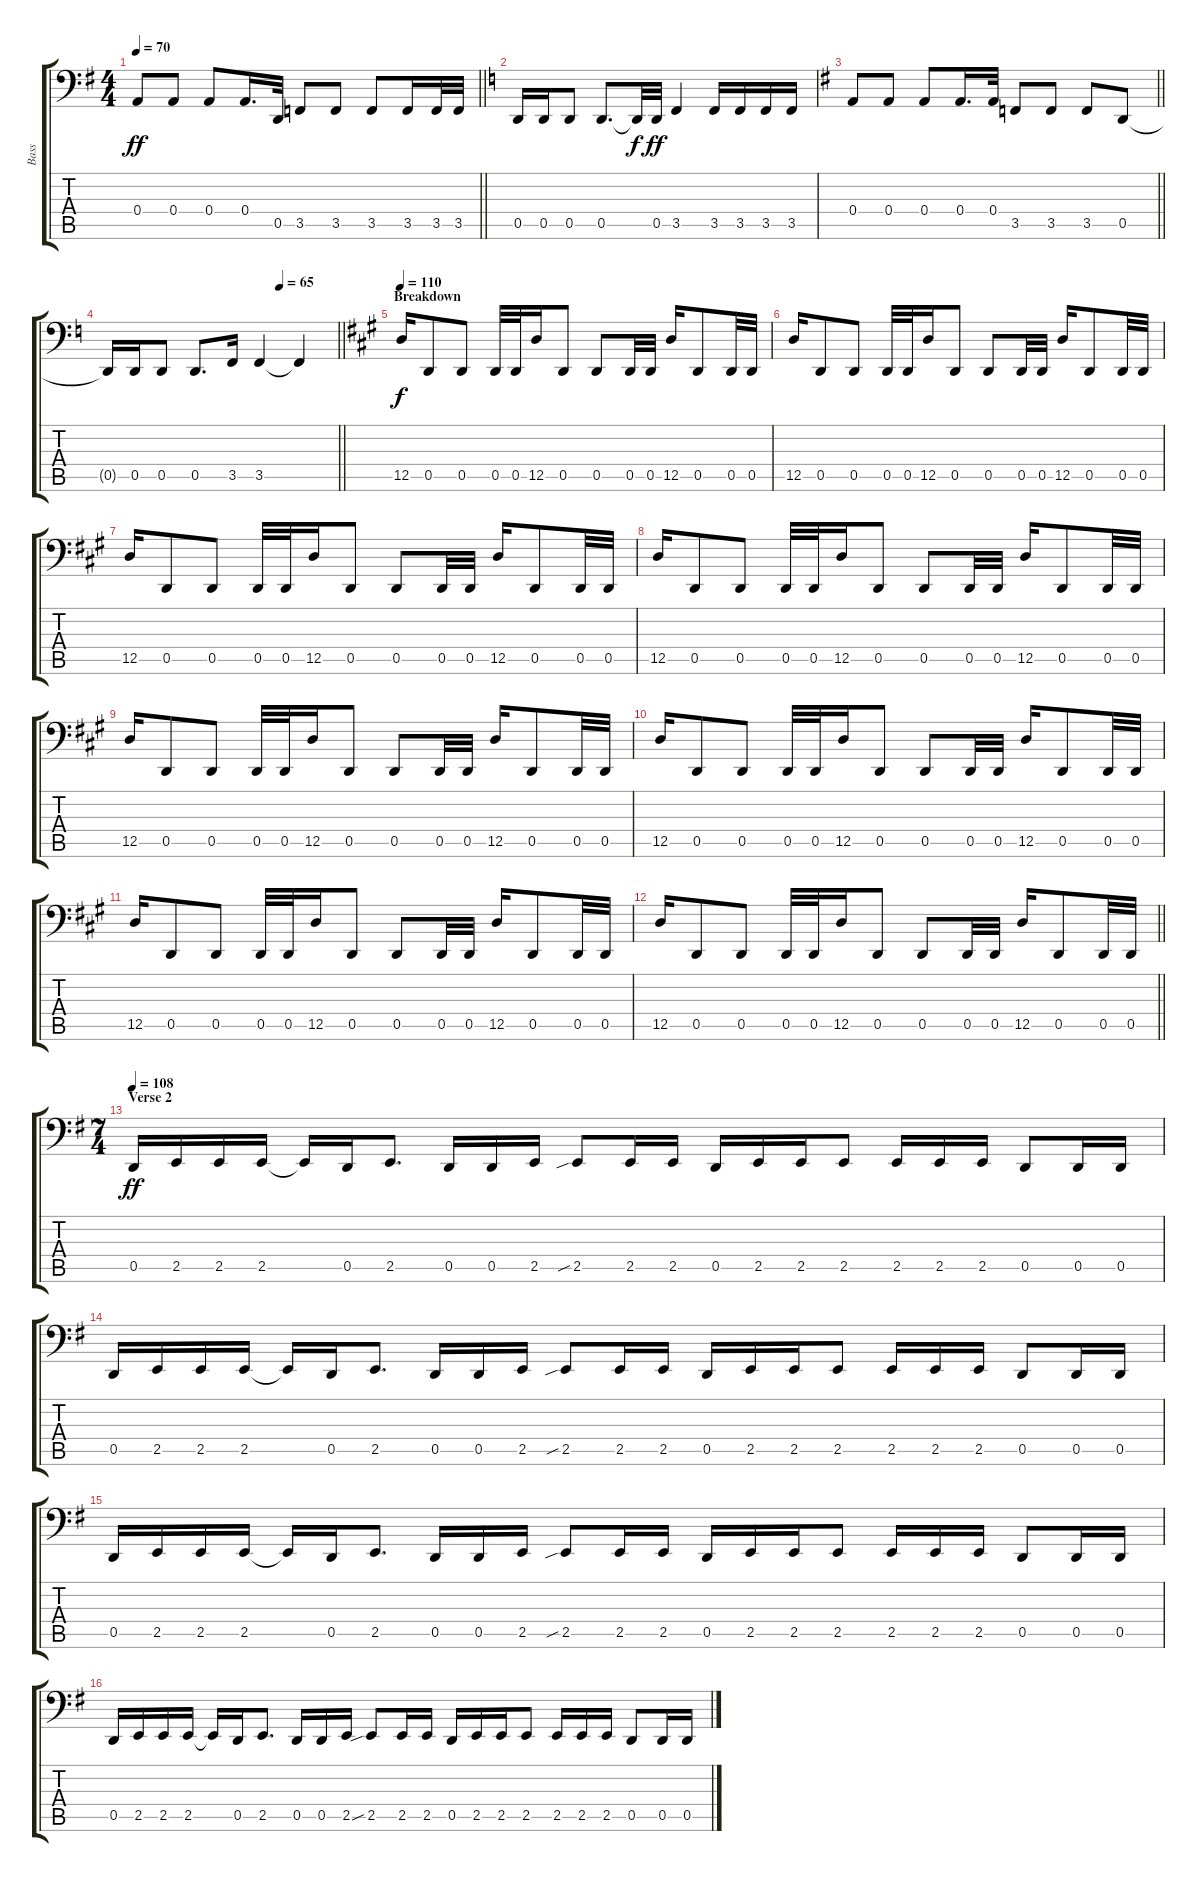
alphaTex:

\track ("Bass" "Bass") {instrument electricbassfinger}
\staff {score tabs}
\tuning (B2 G2 D2 A1 D1 B0) {hide}
\ts (4 4)
\tempo 70
\clef f4
\barLineRight lightlight
\ks g
0.4.8{dy ff} 0.4.8 0.4.8 0.4.16{d} 0.5.32 3.5.8 3.5.8 3.5.8 3.5.16 3.5.32 3.5.32 |
\ks c
0.5.16 0.5.16 0.5.8 0.5.8{d} 0.5{t}.32{dy f} 0.5.32{dy ff} 3.5.4 3.5.16 3.5.16 3.5.16 3.5.16 |
\barLineRight lightlight
\ks g
0.4.8 0.4.8 0.4.8 0.4.16{d} 0.4.32 3.5.8 3.5.8 3.5.8 0.5.8 |
\tempo (65 0.75)
\barLineRight lightlight
\ks c
0.5{t}.16 0.5.16 0.5.8 0.5.8{d} 3.5.16 3.5.4 3.5{t}.4 |
\section ("" "Breakdown")
\tempo 110
\ks a
12.5.16{dy f} 0.5.8 0.5.8 0.5.32 0.5.32 12.5.16 0.5.8 0.5.8 0.5.32 0.5.32 12.5.16 0.5.8 0.5.32 0.5.32 |
12.5.16 0.5.8 0.5.8 0.5.32 0.5.32 12.5.16 0.5.8 0.5.8 0.5.32 0.5.32 12.5.16 0.5.8 0.5.32 0.5.32 |
12.5.16 0.5.8 0.5.8 0.5.32 0.5.32 12.5.16 0.5.8 0.5.8 0.5.32 0.5.32 12.5.16 0.5.8 0.5.32 0.5.32 |
12.5.16 0.5.8 0.5.8 0.5.32 0.5.32 12.5.16 0.5.8 0.5.8 0.5.32 0.5.32 12.5.16 0.5.8 0.5.32 0.5.32 |
12.5.16 0.5.8 0.5.8 0.5.32 0.5.32 12.5.16 0.5.8 0.5.8 0.5.32 0.5.32 12.5.16 0.5.8 0.5.32 0.5.32 |
12.5.16 0.5.8 0.5.8 0.5.32 0.5.32 12.5.16 0.5.8 0.5.8 0.5.32 0.5.32 12.5.16 0.5.8 0.5.32 0.5.32 |
12.5.16 0.5.8 0.5.8 0.5.32 0.5.32 12.5.16 0.5.8 0.5.8 0.5.32 0.5.32 12.5.16 0.5.8 0.5.32 0.5.32 |
\barLineRight lightlight
12.5.16 0.5.8 0.5.8 0.5.32 0.5.32 12.5.16 0.5.8 0.5.8 0.5.32 0.5.32 12.5.16 0.5.8 0.5.32 0.5.32 |
\ts (7 4)
\section ("" "Verse 2")
\tempo 108
\ks g
0.5.16{dy ff} 2.5.16 2.5.16 2.5.16 2.5{t}.16 0.5.16 2.5.8{d} 0.5.16 0.5.16 2.5.16 2.5{sib}.8 2.5.16 2.5.16 0.5.16 2.5.16 2.5.16 2.5.8 2.5.16 2.5.16 2.5.16 0.5.8 0.5.16 0.5.16 |
0.5.16 2.5.16 2.5.16 2.5.16 2.5{t}.16 0.5.16 2.5.8{d} 0.5.16 0.5.16 2.5.16 2.5{sib}.8 2.5.16 2.5.16 0.5.16 2.5.16 2.5.16 2.5.8 2.5.16 2.5.16 2.5.16 0.5.8 0.5.16 0.5.16 |
0.5.16 2.5.16 2.5.16 2.5.16 2.5{t}.16 0.5.16 2.5.8{d} 0.5.16 0.5.16 2.5.16 2.5{sib}.8 2.5.16 2.5.16 0.5.16 2.5.16 2.5.16 2.5.8 2.5.16 2.5.16 2.5.16 0.5.8 0.5.16 0.5.16 |
0.5.16 2.5.16 2.5.16 2.5.16 2.5{t}.16 0.5.16 2.5.8{d} 0.5.16 0.5.16 2.5.16 2.5{sib}.8 2.5.16 2.5.16 0.5.16 2.5.16 2.5.16 2.5.8 2.5.16 2.5.16 2.5.16 0.5.8 0.5.16 0.5.16
